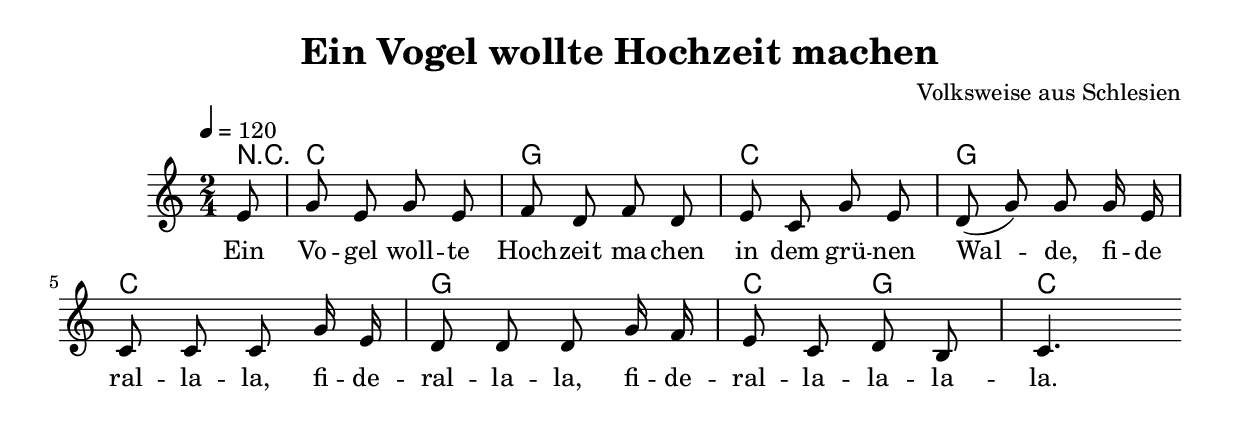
\version "2.12.3"

\header {
  title = "Ein Vogel wollte Hochzeit machen"
  composer = "Volksweise aus Schlesien"
}

melody = \relative c' {
    \tempo 4 = 120
    \clef treble
    \key c \major
    \time 2/4
    \partial 8 e8
    g e g e | f d f d | e c g' e | d(g) g g16 e | \break
    c8 c c g'16 e | d8 d d g16 f | e8 c d b | c4.
}
text = \lyricmode {
    Ein Vo -- gel woll -- te Hoch -- zeit ma -- chen
    in dem grü -- nen Wal -- de, fi -- de
    ral -- la -- la, fi -- de -- ral -- la -- la, fi -- de -- ral -- la -- la -- la -- la.
}
harmonies = \chordmode {
     r8
     c4 c g4 g c4 c g4 g 
     c4 c g4 g c4 g4 c4. 
}
\score {
<<
\new ChordNames {
\set chordChanges = ##t
\harmonies
}
\new Voice = "one" { \autoBeamOff \melody }
\new Lyrics \lyricsto "one" \text
>>
\layout { }
\midi { }
}
